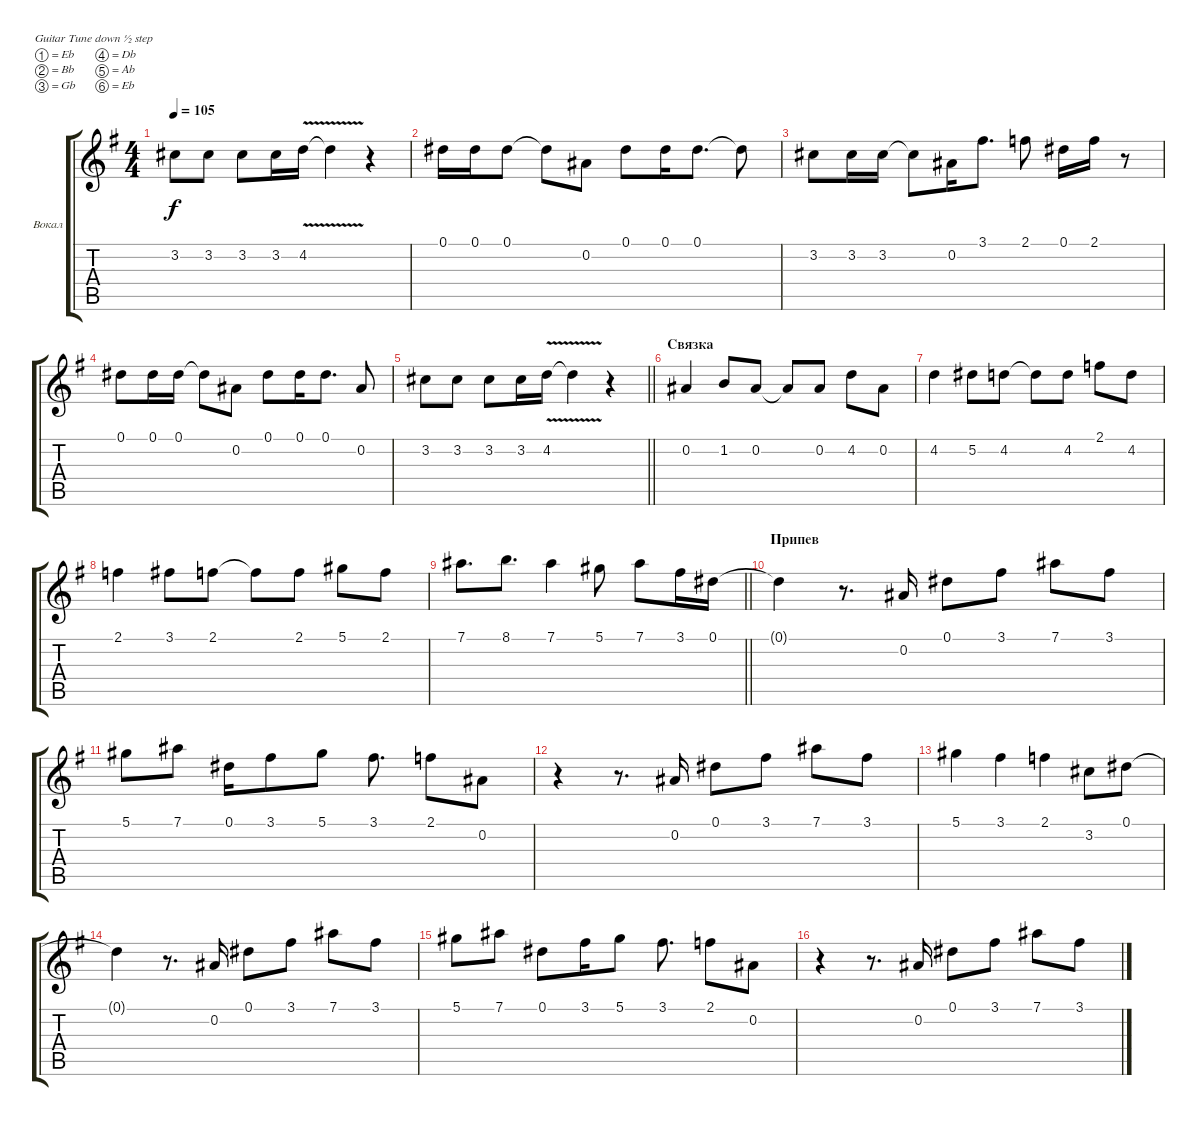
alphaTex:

\bracketExtendMode groupsimilarinstruments
\firstSystemTrackNameMode fullname
\otherSystemsTrackNameMode fullname
\firstSystemTrackNameOrientation horizontal
\otherSystemsTrackNameOrientation horizontal
\chordDiagramsInScore
\track ("Вокал" "S-Gt") {mute instrument trumpet}
\staff {score tabs}
\tuning (Eb4 Bb3 Gb3 Db3 Ab2 Eb2)
\displaytranspose 12
\ts (4 4)
\tempo 105
\clef g2
\ks eminor
3.2.8{dy f} 3.2.8 3.2.8 3.2.16 4.2{v}.16 4.2{v t}.4 r.4 |
0.1.16 0.1.16 0.1.8 0.1{t}.8 0.2.8 0.1.8 0.1.16 0.1.8{d} 0.1{t}.8 |
3.2.8 3.2.16 3.2.16 3.2{t}.8 0.2.16 3.1.8{d} 2.1.8 0.1.16 2.1.16 r.8 |
0.1.8 0.1.16 0.1.16 0.1{t}.8 0.2.8 0.1.8 0.1.16 0.1.8{d} 0.2.8 |
\barLineRight lightlight
3.2.8 3.2.8 3.2.8 3.2.16 4.2{v}.16 4.2{v t}.4 r.4 |
\section ("" "Связка")
0.2.4 1.2.8 0.2.8 0.2{t}.8 0.2.8 4.2.8 0.2.8 |
4.2.4 5.2.8 4.2.8 4.2{t}.8 4.2.8 2.1.8 4.2.8 |
2.1.4 3.1.8 2.1.8 2.1{t}.8 2.1.8 5.1.8 2.1.8 |
\barLineRight lightlight
7.1.8{d} 8.1.8{d} 7.1.4 5.1.8 7.1.8 3.1.16 0.1.16 |
\section ("" "Припев")
0.1{t}.4 r.8{d} 0.2.16 0.1.8 3.1.8 7.1.8 3.1.8 |
5.1.8 7.1.8 0.1.16 3.1.8 5.1.8 3.1.8{d} 2.1.8 0.2.8 |
r.4 r.8{d} 0.2.16 0.1.8 3.1.8 7.1.8 3.1.8 |
5.1.4 3.1.4 2.1.4 3.2.8 0.1.8 |
0.1{t}.4 r.8{d} 0.2.16 0.1.8 3.1.8 7.1.8 3.1.8 |
5.1.8 7.1.8 0.1.8 3.1.16 5.1.8 3.1.8{d} 2.1.8 0.2.8 |
r.4 r.8{d} 0.2.16 0.1.8 3.1.8 7.1.8 3.1.8
